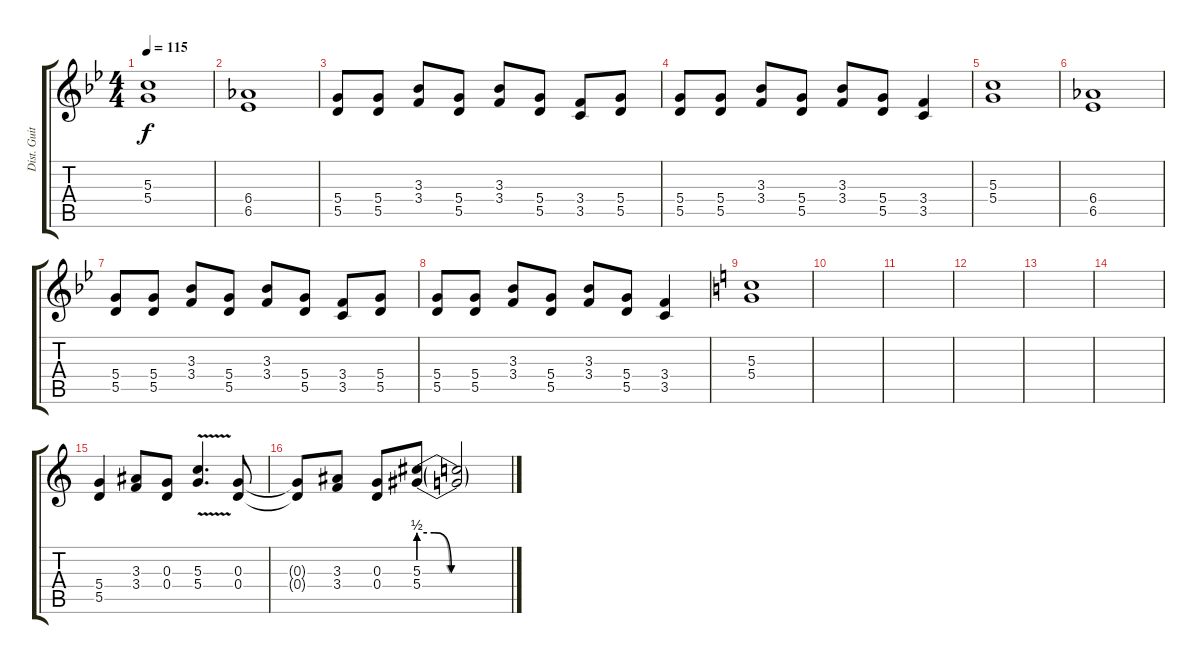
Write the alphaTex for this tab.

\track ("Dist. Guitar 1" "Dist. Guit") {instrument distortionguitar}
\staff {score tabs}
\tuning (E4 B3 G3 D3 A2 E2) {hide}
\ts (4 4)
\tempo 115
\clef g2
\ks bb
(5.3 5.4).1{dy f} |
(6.4 6.5).1 |
(5.4 5.5).8 (5.4 5.5).8 (3.3 3.4).8 (5.4 5.5).8 (3.3 3.4).8 (5.4 5.5).8 (3.4 3.5).8 (5.4 5.5).8 |
(5.4 5.5).8 (5.4 5.5).8 (3.3 3.4).8 (5.4 5.5).8 (3.3 3.4).8 (5.4 5.5).8 (3.4 3.5).4 |
(5.3 5.4).1 |
(6.4 6.5).1 |
(5.4 5.5).8 (5.4 5.5).8 (3.3 3.4).8 (5.4 5.5).8 (3.3 3.4).8 (5.4 5.5).8 (3.4 3.5).8 (5.4 5.5).8 |
(5.4 5.5).8 (5.4 5.5).8 (3.3 3.4).8 (5.4 5.5).8 (3.3 3.4).8 (5.4 5.5).8 (3.4 3.5).4 |
\ks c
(5.3 5.4).1 |
|
|
|
|
|
(5.4 5.5).4 (3.3 3.4).8 (0.3 0.4).8 (5.3{v} 5.4{v}).4{d} (0.3 0.4).8 |
(0.3{t} 0.4{t}).8 (3.3 3.4).8 (0.3 0.4).8 (5.3{be (custom 0 2 10 2 21 0 60 0)} 5.4{be (custom 0 2 10 2 20 0 60 0)}).8 (5.3{t} 5.4{t}).2
